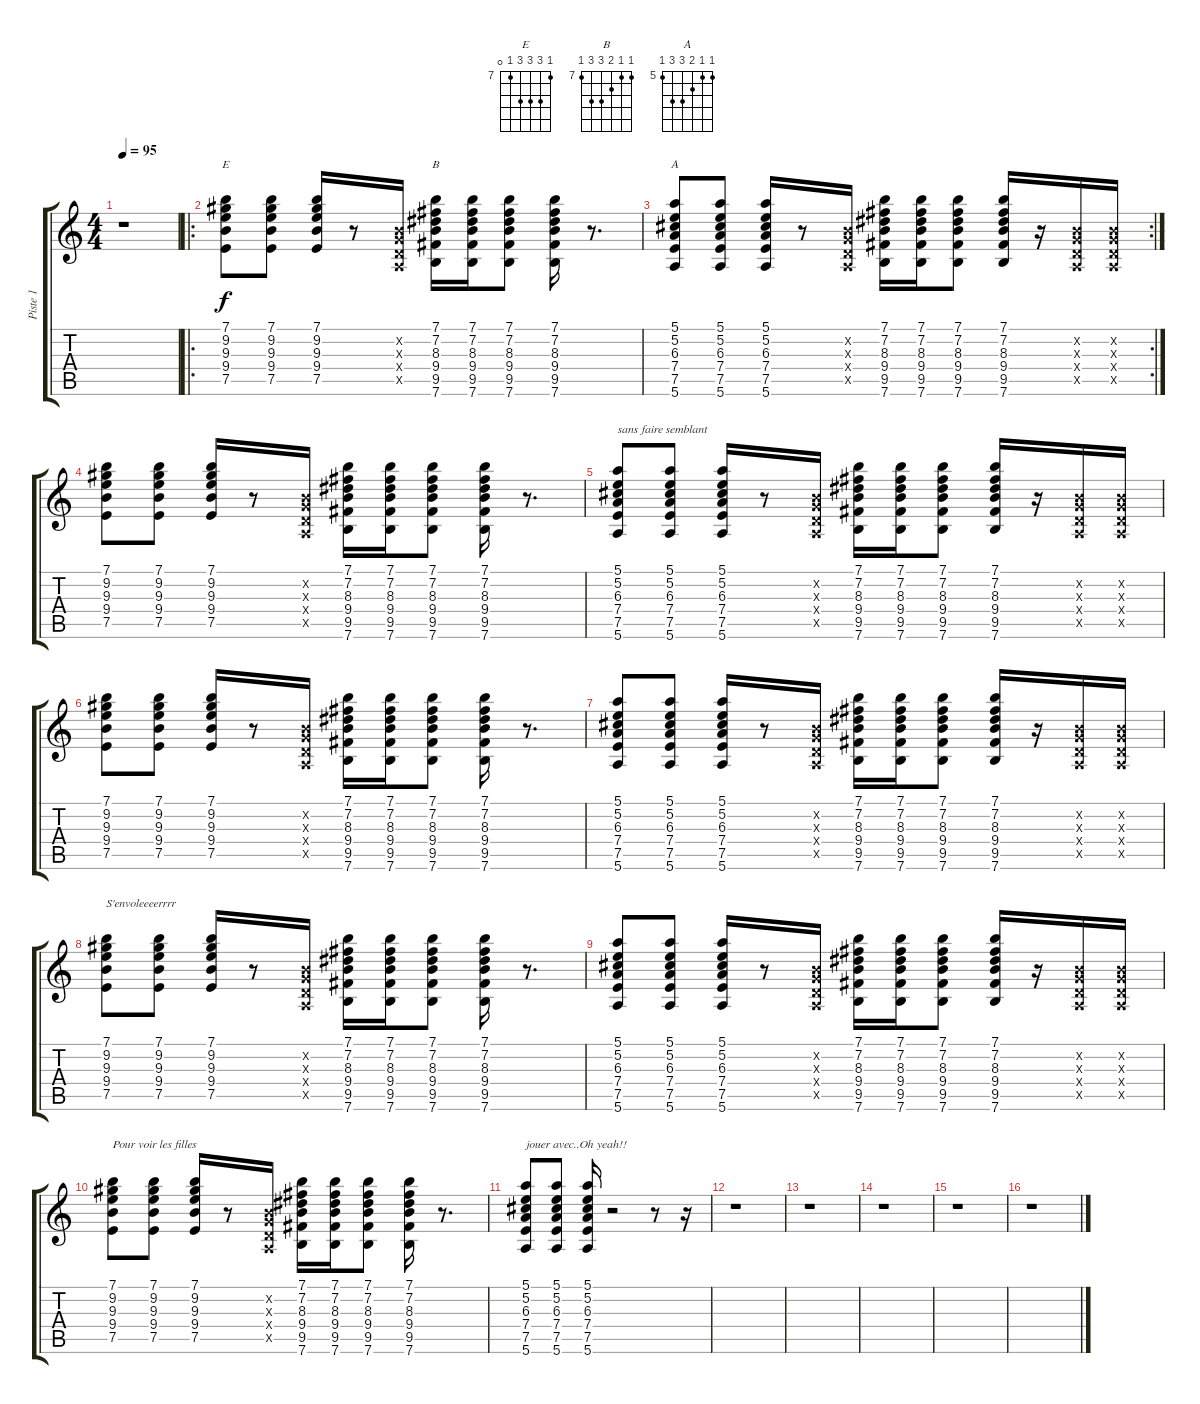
\track ("Piste 1" "Piste 1") {instrument acousticguitarnylon}
\staff {score tabs}
\tuning (E4 B3 G3 D3 A2 E2) {hide}
\chord ("E" 7 9 9 9 7 0) {firstfret 7}
\chord ("B" 7 7 8 9 9 7) {firstfret 7}
\chord ("A" 5 5 6 7 7 5) {firstfret 5}
\ts (4 4)
\tempo 95
\clef g2
\ks c
r.1{dy f instrument acousticguitarnylon} |
\ro
(7.1 9.2 9.3 9.4 7.5).8{ch "E"} (7.1 9.2 9.3 9.4 7.5).8 (7.1 9.2 9.3 9.4 7.5).16 r.8 (0.2{x} 0.3{x} 0.4{x} 0.5{x}).16 (7.1 7.2 8.3 9.4 9.5 7.6).16{ch "B"} (7.1 7.2 8.3 9.4 9.5 7.6).16 (7.1 7.2 8.3 9.4 9.5 7.6).8 (7.1 7.2 8.3 9.4 9.5 7.6).16 r.8{d} |
\rc 2
(5.1 5.2 6.3 7.4 7.5 5.6).8{ch "A"} (5.1 5.2 6.3 7.4 7.5 5.6).8 (5.1 5.2 6.3 7.4 7.5 5.6).16 r.8 (0.2{x} 0.3{x} 0.4{x} 0.5{x}).16 (7.1 7.2 8.3 9.4 9.5 7.6).16 (7.1 7.2 8.3 9.4 9.5 7.6).16 (7.1 7.2 8.3 9.4 9.5 7.6).8 (7.1 7.2 8.3 9.4 9.5 7.6).16 r.16 (0.2{x} 0.3{x} 0.4{x} 0.5{x}).16 (0.2{x} 0.3{x} 0.4{x} 0.5{x}).16 |
(7.1 9.2 9.3 9.4 7.5).8{txt ""} (7.1 9.2 9.3 9.4 7.5).8 (7.1 9.2 9.3 9.4 7.5).16 r.8 (0.2{x} 0.3{x} 0.4{x} 0.5{x}).16 (7.1 7.2 8.3 9.4 9.5 7.6).16 (7.1 7.2 8.3 9.4 9.5 7.6).16 (7.1 7.2 8.3 9.4 9.5 7.6).8 (7.1 7.2 8.3 9.4 9.5 7.6).16 r.8{d} |
(5.1 5.2 6.3 7.4 7.5 5.6).8{txt "sans faire semblant"} (5.1 5.2 6.3 7.4 7.5 5.6).8 (5.1 5.2 6.3 7.4 7.5 5.6).16 r.8 (0.2{x} 0.3{x} 0.4{x} 0.5{x}).16 (7.1 7.2 8.3 9.4 9.5 7.6).16 (7.1 7.2 8.3 9.4 9.5 7.6).16 (7.1 7.2 8.3 9.4 9.5 7.6).8 (7.1 7.2 8.3 9.4 9.5 7.6).16 r.16 (0.2{x} 0.3{x} 0.4{x} 0.5{x}).16 (0.2{x} 0.3{x} 0.4{x} 0.5{x}).16 |
(7.1 9.2 9.3 9.4 7.5).8{txt ""} (7.1 9.2 9.3 9.4 7.5).8 (7.1 9.2 9.3 9.4 7.5).16 r.8 (0.2{x} 0.3{x} 0.4{x} 0.5{x}).16 (7.1 7.2 8.3 9.4 9.5 7.6).16 (7.1 7.2 8.3 9.4 9.5 7.6).16 (7.1 7.2 8.3 9.4 9.5 7.6).8 (7.1 7.2 8.3 9.4 9.5 7.6).16 r.8{d} |
(5.1 5.2 6.3 7.4 7.5 5.6).8{txt ""} (5.1 5.2 6.3 7.4 7.5 5.6).8 (5.1 5.2 6.3 7.4 7.5 5.6).16 r.8 (0.2{x} 0.3{x} 0.4{x} 0.5{x}).16 (7.1 7.2 8.3 9.4 9.5 7.6).16 (7.1 7.2 8.3 9.4 9.5 7.6).16 (7.1 7.2 8.3 9.4 9.5 7.6).8 (7.1 7.2 8.3 9.4 9.5 7.6).16 r.16 (0.2{x} 0.3{x} 0.4{x} 0.5{x}).16 (0.2{x} 0.3{x} 0.4{x} 0.5{x}).16 |
(7.1 9.2 9.3 9.4 7.5).8{txt "S'envoleeeerrrr"} (7.1 9.2 9.3 9.4 7.5).8 (7.1 9.2 9.3 9.4 7.5).16 r.8 (0.2{x} 0.3{x} 0.4{x} 0.5{x}).16 (7.1 7.2 8.3 9.4 9.5 7.6).16 (7.1 7.2 8.3 9.4 9.5 7.6).16 (7.1 7.2 8.3 9.4 9.5 7.6).8 (7.1 7.2 8.3 9.4 9.5 7.6).16 r.8{d} |
(5.1 5.2 6.3 7.4 7.5 5.6).8{txt ""} (5.1 5.2 6.3 7.4 7.5 5.6).8 (5.1 5.2 6.3 7.4 7.5 5.6).16 r.8 (0.2{x} 0.3{x} 0.4{x} 0.5{x}).16 (7.1 7.2 8.3 9.4 9.5 7.6).16 (7.1 7.2 8.3 9.4 9.5 7.6).16 (7.1 7.2 8.3 9.4 9.5 7.6).8 (7.1 7.2 8.3 9.4 9.5 7.6).16 r.16 (0.2{x} 0.3{x} 0.4{x} 0.5{x}).16 (0.2{x} 0.3{x} 0.4{x} 0.5{x}).16 |
(7.1 9.2 9.3 9.4 7.5).8{txt "Pour voir les filles"} (7.1 9.2 9.3 9.4 7.5).8 (7.1 9.2 9.3 9.4 7.5).16 r.8 (0.2{x} 0.3{x} 0.4{x} 0.5{x}).16 (7.1 7.2 8.3 9.4 9.5 7.6).16 (7.1 7.2 8.3 9.4 9.5 7.6).16 (7.1 7.2 8.3 9.4 9.5 7.6).8 (7.1 7.2 8.3 9.4 9.5 7.6).16 r.8{d} |
(5.1 5.2 6.3 7.4 7.5 5.6).8{txt "jouer avec..Oh yeah!!"} (5.1 5.2 6.3 7.4 7.5 5.6).8 (5.1 5.2 6.3 7.4 7.5 5.6).16 r.2 r.8 r.16 |
r.1 |
r.1 |
r.1 |
r.1 |
r.1
